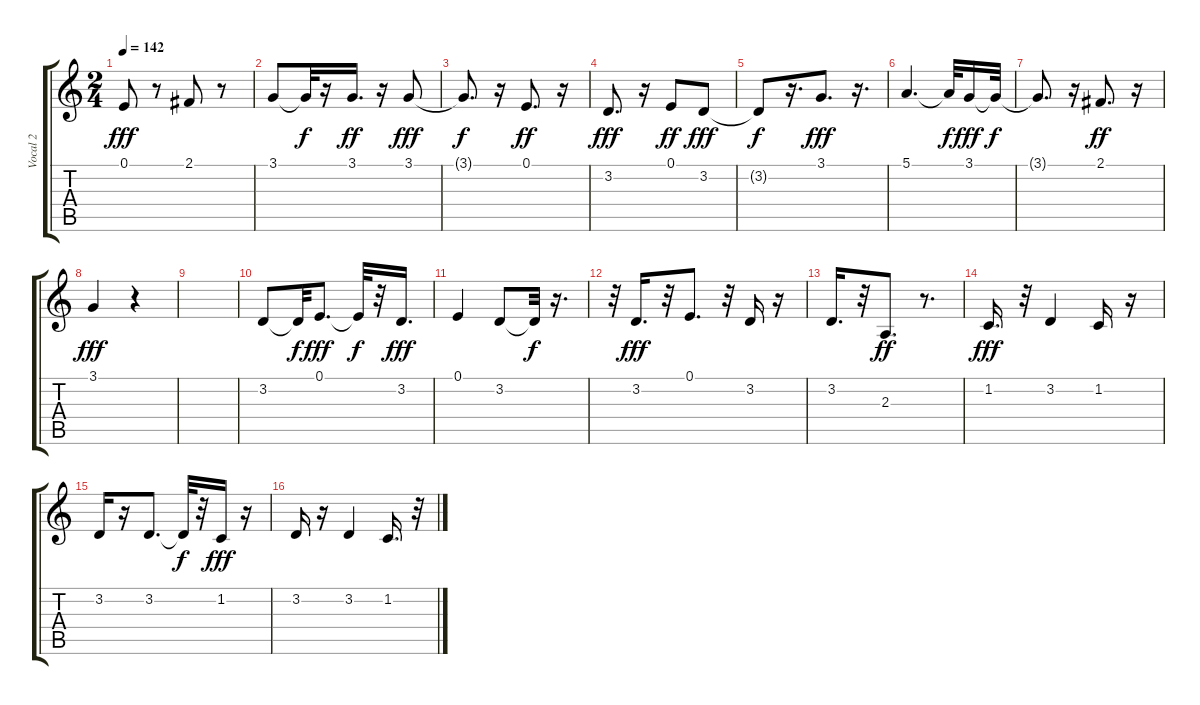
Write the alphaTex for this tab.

\track ("Vocal 2" "Vocal 2") {instrument altosax}
\staff {score tabs}
\tuning (E4 B3 G3 D3 A2 E2) {hide}
\ts (2 4)
\tempo 142
\clef g2
\ks c
0.1.8{dy fff} r.8 2.1.8 r.8 |
3.1.8 3.1{t}.32{dy f} r.16 3.1.16{d dy ff} r.16 3.1.8{dy fff} |
3.1{t}.8{d dy f} r.16 0.1.8{d dy ff} r.16 |
3.2.8{d dy fff} r.16 0.1.8{dy ff} 3.2.8{dy fff} |
3.2{t}.8{dy f} r.16{d} 3.1.8{d dy fff} r.16{d} |
5.1.4{d} 5.1{t}.32{dy f} 3.1.16{dy fff} 3.1{t}.32{dy f} |
3.1{t}.8{d} r.16 2.1.8{d dy ff} r.16 |
3.1.4{dy fff} r.4 |
|
3.2.8 3.2{t}.32{dy f} 0.1.8{d dy fff} 0.1{t}.32{dy f} r.32 3.2.16{d dy fff} |
0.1.4 3.2.8 3.2{t}.32{dy f} r.16{d} |
r.32 3.2.16{d dy fff} r.32 0.1.8{d} r.32 3.2.16 r.16 |
3.2.16{d} r.32 2.3.8{d dy ff} r.8{d} |
1.2.16{d dy fff} r.32 3.2.4 1.2.16 r.16 |
3.2.16 r.16 3.2.8{d} 3.2{t}.32{dy f} r.32 1.2.16{dy fff} r.16 |
3.2.16 r.16 3.2.4 1.2.16{d} r.32
